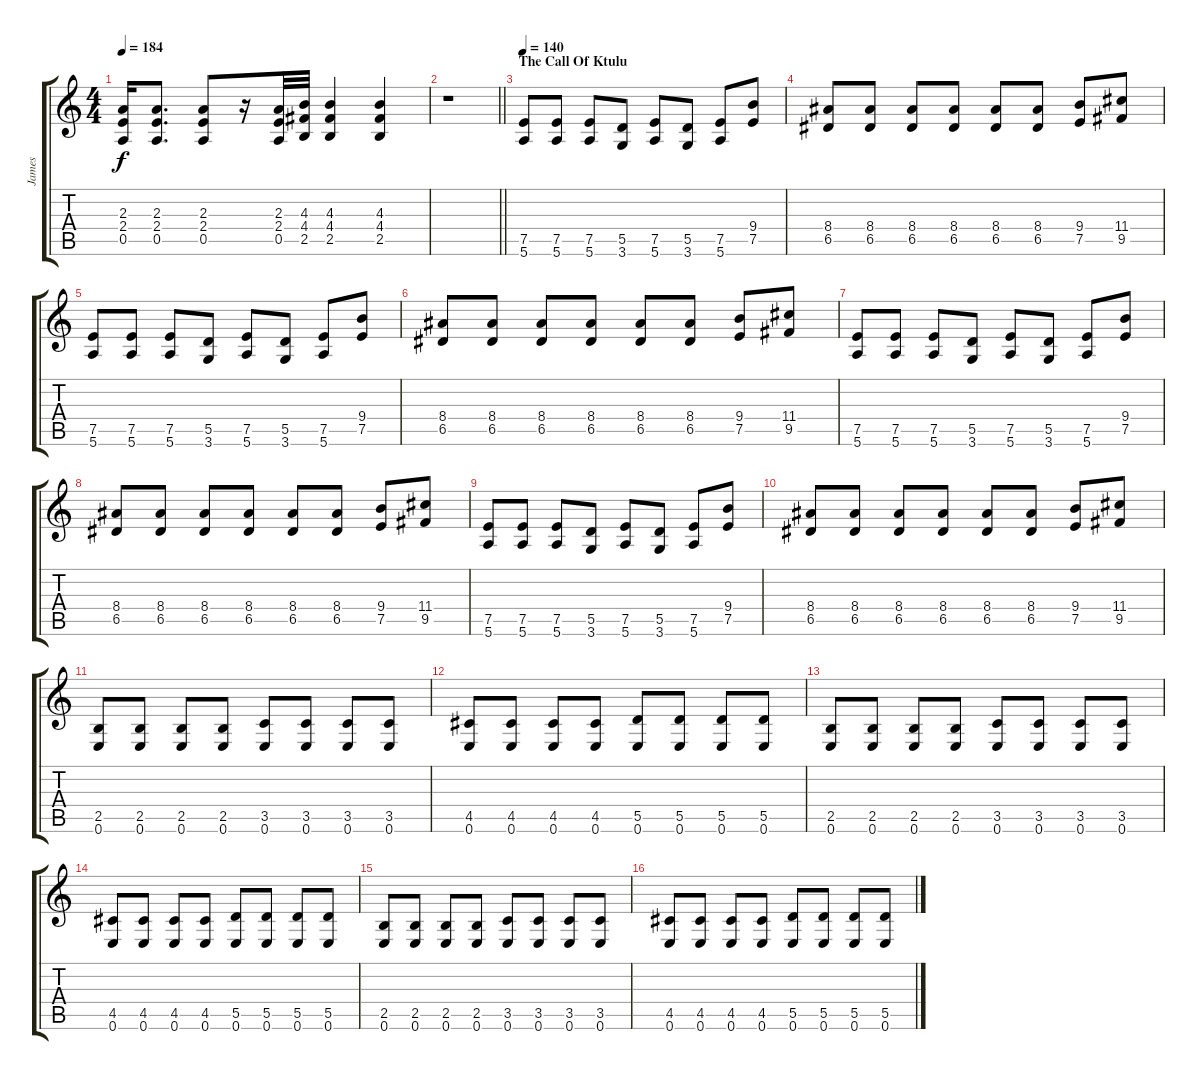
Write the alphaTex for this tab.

\track ("James" "James") {instrument distortionguitar}
\staff {score tabs}
\tuning (E4 B3 G3 D3 A2 E2) {hide}
\ts (4 4)
\tempo 184
\clef g2
\ks c
(2.3 2.4 0.5).16{dy f} (2.3 2.4 0.5).8{d} (2.3 2.4 0.5).8 r.16 (2.3 2.4 0.5).32 (4.3 4.4 2.5).32 (4.3 4.4 2.5).4 (4.3 4.4 2.5).4 |
\barLineRight lightlight
r.1 |
\section ("" "The Call Of Ktulu")
\tempo 140
(7.5 5.6).8 (7.5 5.6).8 (7.5 5.6).8 (5.5 3.6).8 (7.5 5.6).8 (5.5 3.6).8 (7.5 5.6).8 (9.4 7.5).8 |
(8.4 6.5).8 (8.4 6.5).8 (8.4 6.5).8 (8.4 6.5).8 (8.4 6.5).8 (8.4 6.5).8 (9.4 7.5).8 (11.4 9.5).8 |
(7.5 5.6).8 (7.5 5.6).8 (7.5 5.6).8 (5.5 3.6).8 (7.5 5.6).8 (5.5 3.6).8 (7.5 5.6).8 (9.4 7.5).8 |
(8.4 6.5).8 (8.4 6.5).8 (8.4 6.5).8 (8.4 6.5).8 (8.4 6.5).8 (8.4 6.5).8 (9.4 7.5).8 (11.4 9.5).8 |
(7.5 5.6).8 (7.5 5.6).8 (7.5 5.6).8 (5.5 3.6).8 (7.5 5.6).8 (5.5 3.6).8 (7.5 5.6).8 (9.4 7.5).8 |
(8.4 6.5).8 (8.4 6.5).8 (8.4 6.5).8 (8.4 6.5).8 (8.4 6.5).8 (8.4 6.5).8 (9.4 7.5).8 (11.4 9.5).8 |
(7.5 5.6).8 (7.5 5.6).8 (7.5 5.6).8 (5.5 3.6).8 (7.5 5.6).8 (5.5 3.6).8 (7.5 5.6).8 (9.4 7.5).8 |
(8.4 6.5).8 (8.4 6.5).8 (8.4 6.5).8 (8.4 6.5).8 (8.4 6.5).8 (8.4 6.5).8 (9.4 7.5).8 (11.4 9.5).8 |
(2.5 0.6).8 (2.5 0.6).8 (2.5 0.6).8 (2.5 0.6).8 (3.5 0.6).8 (3.5 0.6).8 (3.5 0.6).8 (3.5 0.6).8 |
(4.5 0.6).8 (4.5 0.6).8 (4.5 0.6).8 (4.5 0.6).8 (5.5 0.6).8 (5.5 0.6).8 (5.5 0.6).8 (5.5 0.6).8 |
(2.5 0.6).8 (2.5 0.6).8 (2.5 0.6).8 (2.5 0.6).8 (3.5 0.6).8 (3.5 0.6).8 (3.5 0.6).8 (3.5 0.6).8 |
(4.5 0.6).8 (4.5 0.6).8 (4.5 0.6).8 (4.5 0.6).8 (5.5 0.6).8 (5.5 0.6).8 (5.5 0.6).8 (5.5 0.6).8 |
(2.5 0.6).8 (2.5 0.6).8 (2.5 0.6).8 (2.5 0.6).8 (3.5 0.6).8 (3.5 0.6).8 (3.5 0.6).8 (3.5 0.6).8 |
(4.5 0.6).8 (4.5 0.6).8 (4.5 0.6).8 (4.5 0.6).8 (5.5 0.6).8 (5.5 0.6).8 (5.5 0.6).8 (5.5 0.6).8
